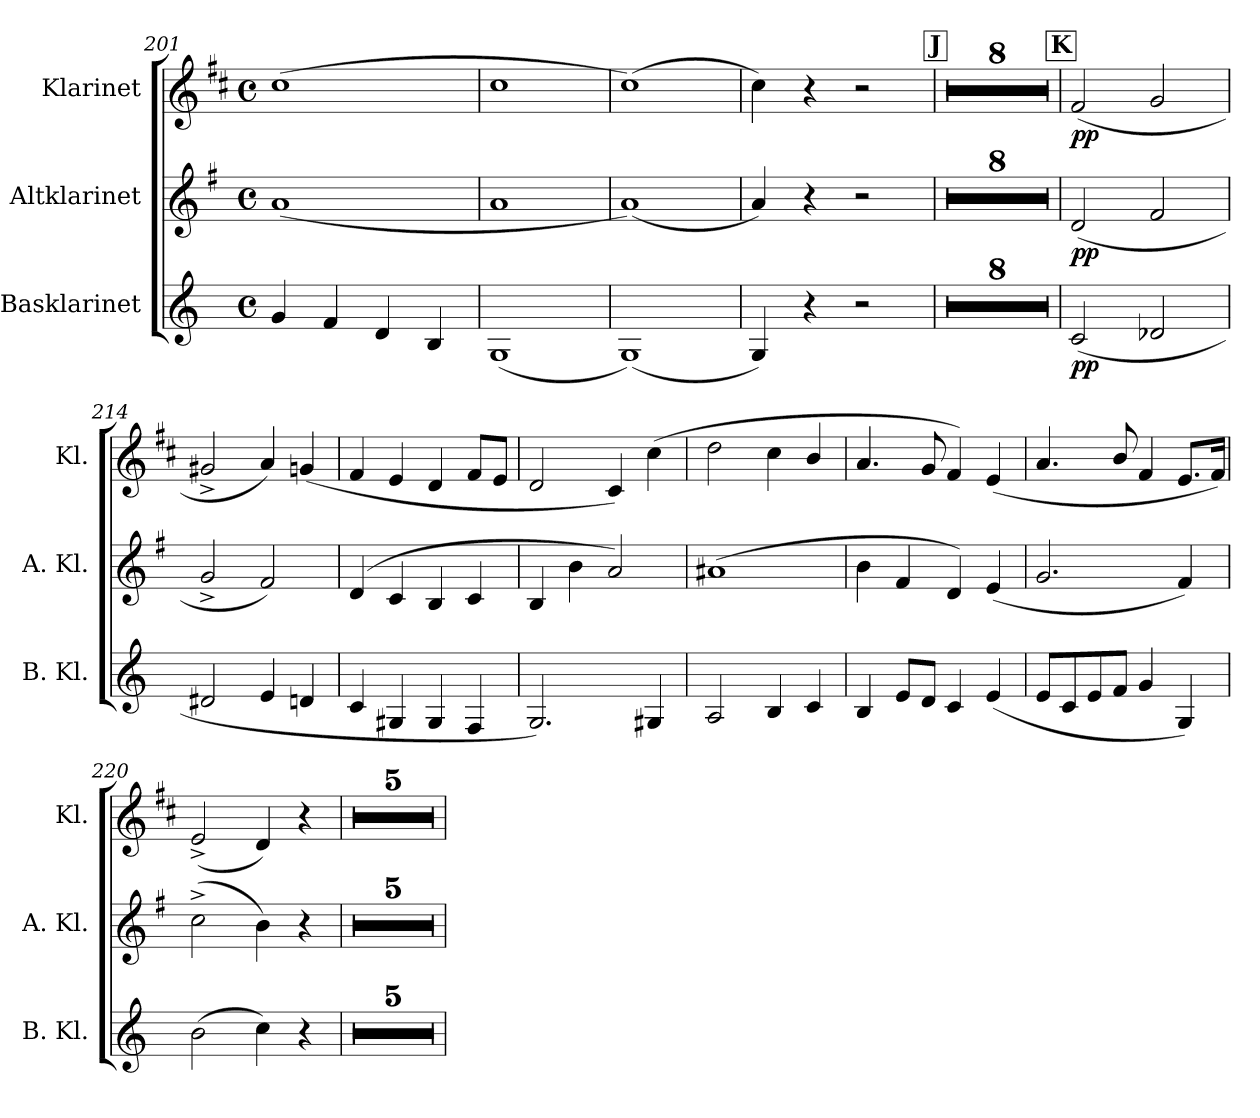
**kern	**dynam	**kern	**dynam	**kern	**dynam
*part3	*part3	*part2	*part2	*part1	*part1
*staff3	*staff3	*staff2	*staff2	*staff1	*staff1
*I"Basklarinet	*	*I"Altklarinet	*	*I"Klarinet	*
*I'B. Kl.	*	*I'A. Kl.	*	*I'Kl.	*
*clefG2	*	*clefG2	*	*clefG2	*
*ITrd7c12	*	*ITrd4c7	*	*ITrd1c2	*
*k[]	*	*k[]	*	*k[]	*
*M4/4	*	*M4/4	*	*M4/4	*
*met(c)	*	*met(c)	*	*met(c)	*
=201	=201	=201	=201	=201	=201
4G/	.	(>1d	.	(>1b	.
4F/	.	.	.	.	.
4D/	.	.	.	.	.
4BB/	.	.	.	.	.
=202	=202	=202	=202	=202	=202
(<1GG	.	1d	.	1b	.
=203	=203	=203	=203	=203	=203
(<1GG)	.	(<1d)	.	(>1b)	.
=204	=204	=204	=204	=204	=204
4GG/)	.	4d/)	.	4b\)	.
4r	.	4r	.	4r	.
2r	.	2r	.	2r	.
!!LO:REH:place=s1:a:B:fs=14:t=J
=205	=205	=205	=205	=205	=205
1r	.	1r	.	1r	.
=206	=206	=206	=206	=206	=206
1r	.	1r	.	1r	.
=207	=207	=207	=207	=207	=207
1r	.	1r	.	1r	.
!!LO:LB:g=z
=208	=208	=208	=208	=208	=208
1r	.	1r	.	1r	.
=209	=209	=209	=209	=209	=209
1r	.	1r	.	1r	.
=210	=210	=210	=210	=210	=210
1r	.	1r	.	1r	.
=211	=211	=211	=211	=211	=211
1r	.	1r	.	1r	.
=212	=212	=212	=212	=212	=212
1r	.	1r	.	1r	.
!!LO:REH:place=s1:a:B:fs=14:t=K
=213	=213	=213	=213	=213	=213
!	!LO:DY:b	!	!LO:DY:b	!	!LO:DY:b
(>2C/	pp	(>2G/	pp	(>2e/	pp
2D-X/	.	2B/	.	2f/	.
=214	=214	=214	=214	=214	=214
2D#X/	.	2c^/	.	2f#X^/	.
4E/	.	2B/)	.	4g/)	.
4Dn/	.	.	.	(>4fn/	.
=215	=215	=215	=215	=215	=215
4C/	.	(>4G/	.	4e/	.
4GG#X/	.	4F/	.	4d/	.
4GG#/	.	4E/	.	4c/	.
4FF/	.	4F/	.	8e/L	.
.	.	.	.	8d/J	.
=216	=216	=216	=216	=216	=216
2.GG/)	.	4E/	.	2c/	.
.	.	4e\	.	.	.
.	.	2d/)	.	4B/)	.
4GG#X/	.	.	.	(>4b\	.
=217	=217	=217	=217	=217	=217
2AA/	.	(>1d#X	.	2cc\	.
4BB/	.	.	.	4b\	.
4C/	.	.	.	4a/	.
!!LO:LB:g=z
=218	=218	=218	=218	=218	=218
4BB/	.	4e\	.	4.g/	.
8E/L	.	4B/	.	.	.
8D/J	.	.	.	8f/	.
4C/	.	4G/)	.	4e/)	.
(<4E/	.	(<4A/	.	(>4d/	.
=219	=219	=219	=219	=219	=219
8E/L	.	2.c/	.	4.g/	.
8C/	.	.	.	.	.
8E/	.	.	.	.	.
8F/J	.	.	.	8a/	.
4G/	.	.	.	4e/	.
4GG/)	.	4B/)	.	8.d/L	.
.	.	.	.	16e/Jk)	.
=220	=220	=220	=220	=220	=220
(>2B\	.	(>2f^\	.	(<2d^/	.
4c\)	.	4e\)	.	4c/)	.
4r	.	4r	.	4r	.
=221	=221	=221	=221	=221	=221
1r	.	1r	.	1r	.
=222	=222	=222	=222	=222	=222
1r	.	1r	.	1r	.
=223	=223	=223	=223	=223	=223
1r	.	1r	.	1r	.
=224	=224	=224	=224	=224	=224
1r	.	1r	.	1r	.
=225	=225	=225	=225	=225	=225
1r	.	1r	.	1r	.
=	=	=	=	=	=
*-	*-	*-	*-	*-	*-
